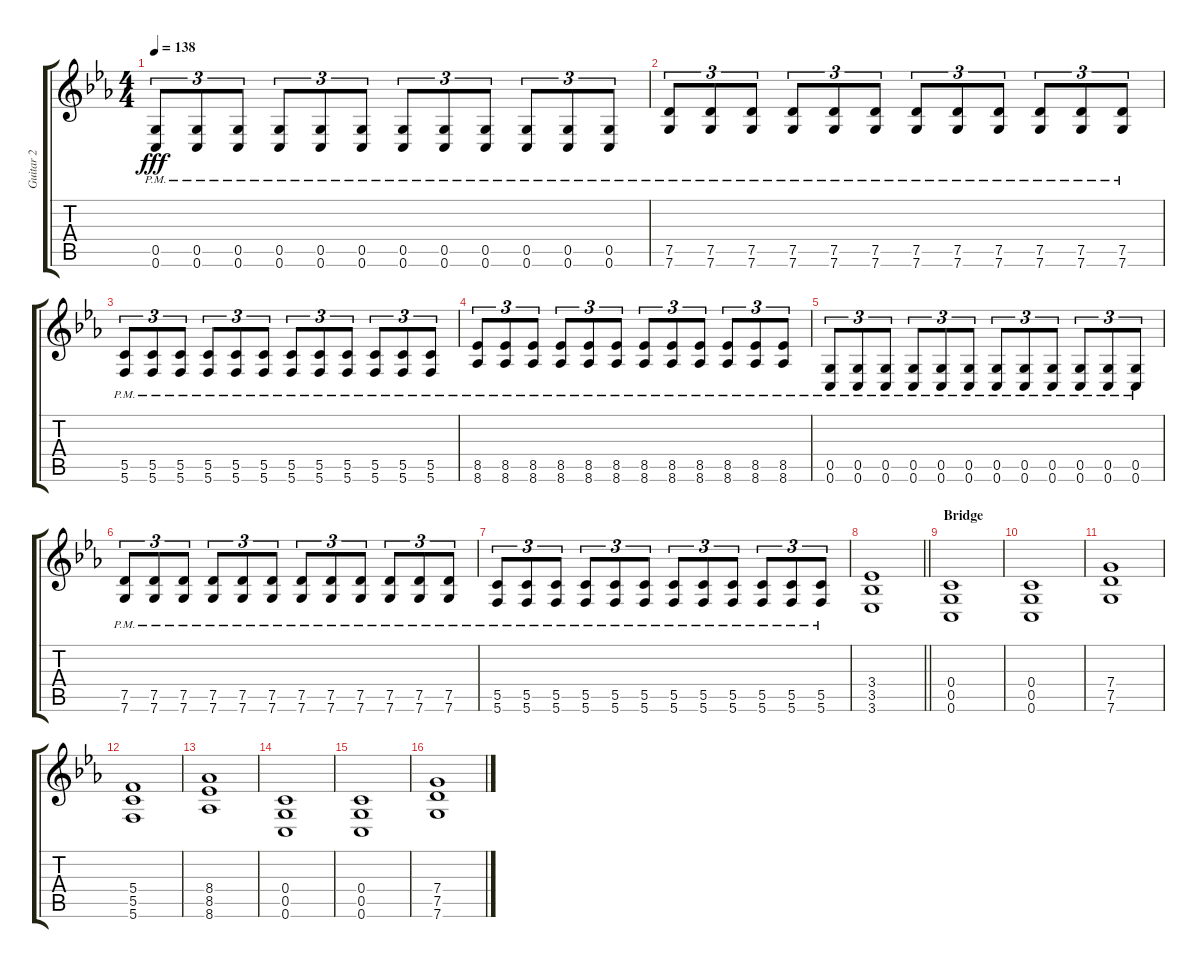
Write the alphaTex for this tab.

\track ("Guitar 2" "Guitar 2") {instrument overdrivenguitar}
\staff {score tabs}
\tuning (D4 A3 F3 C3 G2 C2) {hide}
\ts (4 4)
\tempo 138
\clef g2
\ks eb
(0.5{pm} 0.6{pm}).8{tu (3 2) dy fff} (0.5{pm} 0.6{pm}).8{tu (3 2)} (0.5{pm} 0.6{pm}).8{tu (3 2)} (0.5{pm} 0.6{pm}).8{tu (3 2)} (0.5{pm} 0.6{pm}).8{tu (3 2)} (0.5{pm} 0.6{pm}).8{tu (3 2)} (0.5{pm} 0.6{pm}).8{tu (3 2)} (0.5{pm} 0.6{pm}).8{tu (3 2)} (0.5{pm} 0.6{pm}).8{tu (3 2)} (0.5{pm} 0.6{pm}).8{tu (3 2)} (0.5{pm} 0.6{pm}).8{tu (3 2)} (0.5{pm} 0.6{pm}).8{tu (3 2)} |
(7.5{pm} 7.6{pm}).8{tu (3 2)} (7.5{pm} 7.6{pm}).8{tu (3 2)} (7.5{pm} 7.6{pm}).8{tu (3 2)} (7.5{pm} 7.6{pm}).8{tu (3 2)} (7.5{pm} 7.6{pm}).8{tu (3 2)} (7.5{pm} 7.6{pm}).8{tu (3 2)} (7.5{pm} 7.6{pm}).8{tu (3 2)} (7.5{pm} 7.6{pm}).8{tu (3 2)} (7.5{pm} 7.6{pm}).8{tu (3 2)} (7.5{pm} 7.6{pm}).8{tu (3 2)} (7.5{pm} 7.6{pm}).8{tu (3 2)} (7.5{pm} 7.6{pm}).8{tu (3 2)} |
(5.5{pm} 5.6{pm}).8{tu (3 2)} (5.5{pm} 5.6{pm}).8{tu (3 2)} (5.5{pm} 5.6{pm}).8{tu (3 2)} (5.5{pm} 5.6{pm}).8{tu (3 2)} (5.5{pm} 5.6{pm}).8{tu (3 2)} (5.5{pm} 5.6{pm}).8{tu (3 2)} (5.5{pm} 5.6{pm}).8{tu (3 2)} (5.5{pm} 5.6{pm}).8{tu (3 2)} (5.5{pm} 5.6{pm}).8{tu (3 2)} (5.5{pm} 5.6{pm}).8{tu (3 2)} (5.5{pm} 5.6{pm}).8{tu (3 2)} (5.5{pm} 5.6{pm}).8{tu (3 2)} |
(8.5{pm} 8.6{pm}).8{tu (3 2)} (8.5{pm} 8.6{pm}).8{tu (3 2)} (8.5{pm} 8.6{pm}).8{tu (3 2)} (8.5{pm} 8.6{pm}).8{tu (3 2)} (8.5{pm} 8.6{pm}).8{tu (3 2)} (8.5{pm} 8.6{pm}).8{tu (3 2)} (8.5{pm} 8.6{pm}).8{tu (3 2)} (8.5{pm} 8.6{pm}).8{tu (3 2)} (8.5{pm} 8.6{pm}).8{tu (3 2)} (8.5{pm} 8.6{pm}).8{tu (3 2)} (8.5{pm} 8.6{pm}).8{tu (3 2)} (8.5{pm} 8.6{pm}).8{tu (3 2)} |
(0.5{pm} 0.6{pm}).8{tu (3 2)} (0.5{pm} 0.6{pm}).8{tu (3 2)} (0.5{pm} 0.6{pm}).8{tu (3 2)} (0.5{pm} 0.6{pm}).8{tu (3 2)} (0.5{pm} 0.6{pm}).8{tu (3 2)} (0.5{pm} 0.6{pm}).8{tu (3 2)} (0.5{pm} 0.6{pm}).8{tu (3 2)} (0.5{pm} 0.6{pm}).8{tu (3 2)} (0.5{pm} 0.6{pm}).8{tu (3 2)} (0.5{pm} 0.6{pm}).8{tu (3 2)} (0.5{pm} 0.6{pm}).8{tu (3 2)} (0.5{pm} 0.6{pm}).8{tu (3 2)} |
(7.5{pm} 7.6{pm}).8{tu (3 2)} (7.5{pm} 7.6{pm}).8{tu (3 2)} (7.5{pm} 7.6{pm}).8{tu (3 2)} (7.5{pm} 7.6{pm}).8{tu (3 2)} (7.5{pm} 7.6{pm}).8{tu (3 2)} (7.5{pm} 7.6{pm}).8{tu (3 2)} (7.5{pm} 7.6{pm}).8{tu (3 2)} (7.5{pm} 7.6{pm}).8{tu (3 2)} (7.5{pm} 7.6{pm}).8{tu (3 2)} (7.5{pm} 7.6{pm}).8{tu (3 2)} (7.5{pm} 7.6{pm}).8{tu (3 2)} (7.5{pm} 7.6{pm}).8{tu (3 2)} |
(5.5{pm} 5.6{pm}).8{tu (3 2)} (5.5{pm} 5.6{pm}).8{tu (3 2)} (5.5{pm} 5.6{pm}).8{tu (3 2)} (5.5{pm} 5.6{pm}).8{tu (3 2)} (5.5{pm} 5.6{pm}).8{tu (3 2)} (5.5{pm} 5.6{pm}).8{tu (3 2)} (5.5{pm} 5.6{pm}).8{tu (3 2)} (5.5{pm} 5.6{pm}).8{tu (3 2)} (5.5{pm} 5.6{pm}).8{tu (3 2)} (5.5{pm} 5.6{pm}).8{tu (3 2)} (5.5{pm} 5.6{pm}).8{tu (3 2)} (5.5{pm} 5.6{pm}).8{tu (3 2)} |
\barLineRight lightlight
(3.4 3.5 3.6).1 |
\section ("" "Bridge")
(0.4 0.5 0.6).1 |
(0.4 0.5 0.6).1 |
(7.4 7.5 7.6).1 |
(5.4 5.5 5.6).1 |
(8.4 8.5 8.6).1 |
(0.4 0.5 0.6).1 |
(0.4 0.5 0.6).1 |
(7.4 7.5 7.6).1
